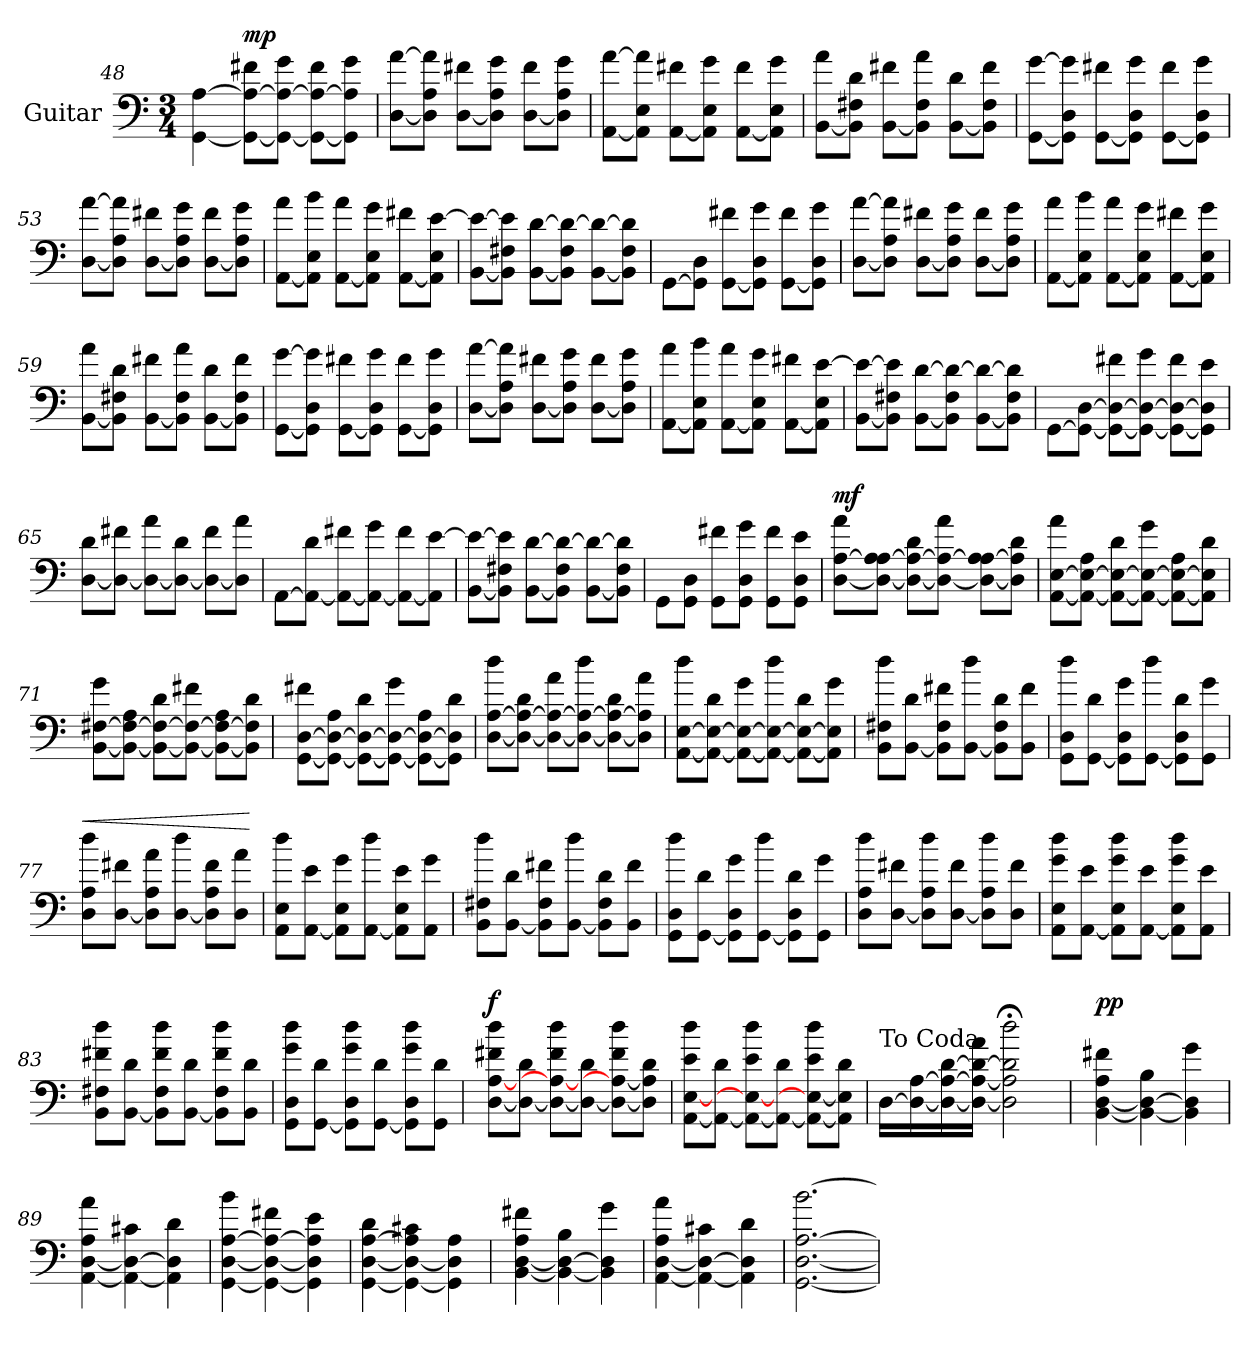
**kern	**dynam
*part1	*part1
*staff1	*staff1
*I"Guitar	*
*I'Guit.	*
*	*
*k[]	*
*M3/4	*
=48	=48
[4GG\ [4A\	.
!	!LO:DY:a
8GG_\ 8A_\ 8f#\L	mp
8GG_\ 8A_\ 8g\J	.
8GG_\ 8A_\ 8f#\L	.
8GG]\ 8A]\ 8g\J	.
!!LO:LB:g=z
=49	=49
[8D\ [8a\L	.
8D]\ 8A\ 8a]\J	.
[8D\ 8f#\L	.
8D]\ 8A\ 8g\J	.
[8D\ 8f#\L	.
8D]\ 8A\ 8g\J	.
=50	=50
[8AA\ [8a\L	.
8AA]\ 8E\ 8a]\J	.
[8AA\ 8f#\L	.
8AA]\ 8E\ 8g\J	.
[8AA\ 8f#\L	.
8AA]\ 8E\ 8g\J	.
=51	=51
[8BB\ 8a\L	.
8BB]\ 8F#\ 8d\J	.
[8BB\ 8f#\L	.
8BB]\ 8F#\ 8a\J	.
[8BB\ 8d\L	.
8BB]\ 8F#\ 8f#\J	.
=52	=52
[8GG\ [8g\L	.
8GG]\ 8D\ 8g]\J	.
[8GG\ 8f#\L	.
8GG]\ 8D\ 8g\J	.
[8GG\ 8f#\L	.
8GG]\ 8D\ 8g\J	.
=53	=53
[8D\ [8a\L	.
8D]\ 8A\ 8a]\J	.
[8D\ 8f#\L	.
8D]\ 8A\ 8g\J	.
[8D\ 8f#\L	.
8D]\ 8A\ 8g\J	.
!!LO:LB:g=z
=54	=54
[8AA\ 8a\L	.
8AA]\ 8E\ 8b\J	.
[8AA\ 8a\L	.
8AA]\ 8E\ 8g\J	.
[8AA\ 8f#\L	.
8AA]\ 8E\ [8e\J	.
!!LO:LB:g=z
=55	=55
[8BB\ 8e_\L	.
8BB]\ 8F#\ 8e]\J	.
[8BB\ [8d\L	.
8BB]\ 8F#\ 8d_\J	.
[8BB\ 8d_\L	.
8BB]\ 8F#\ 8d]\J	.
=56	=56
[8GG\L	.
8GG]\ 8D\J	.
[8GG\ 8f#\L	.
8GG]\ 8D\ 8g\J	.
[8GG\ 8f#\L	.
8GG]\ 8D\ 8g\J	.
=57	=57
[8D\ [8a\L	.
8D]\ 8A\ 8a]\J	.
[8D\ 8f#\L	.
8D]\ 8A\ 8g\J	.
[8D\ 8f#\L	.
8D]\ 8A\ 8g\J	.
=58	=58
[8AA\ 8a\L	.
8AA]\ 8E\ 8b\J	.
[8AA\ 8a\L	.
8AA]\ 8E\ 8g\J	.
[8AA\ 8f#\L	.
8AA]\ 8E\ 8g\J	.
=59	=59
[8BB\ 8a\L	.
8BB]\ 8F#\ 8d\J	.
[8BB\ 8f#\L	.
8BB]\ 8F#\ 8a\J	.
[8BB\ 8d\L	.
8BB]\ 8F#\ 8f#\J	.
!!LO:LB:g=z
=60	=60
[8GG\ [8g\L	.
8GG]\ 8D\ 8g]\J	.
[8GG\ 8f#\L	.
8GG]\ 8D\ 8g\J	.
[8GG\ 8f#\L	.
8GG]\ 8D\ 8g\J	.
=61	=61
[8D\ [8a\L	.
8D]\ 8A\ 8a]\J	.
[8D\ 8f#\L	.
8D]\ 8A\ 8g\J	.
[8D\ 8f#\L	.
8D]\ 8A\ 8g\J	.
=62	=62
[8AA\ 8a\L	.
8AA]\ 8E\ 8b\J	.
[8AA\ 8a\L	.
8AA]\ 8E\ 8g\J	.
[8AA\ 8f#\L	.
8AA]\ 8E\ [8e\J	.
=63	=63
[8BB\ 8e_\L	.
8BB]\ 8F#\ 8e]\J	.
[8BB\ [8d\L	.
8BB]\ 8F#\ 8d_\J	.
[8BB\ 8d_\L	.
8BB]\ 8F#\ 8d]\J	.
=64	=64
[8GG\L	.
8GG_\ [8D\J	.
8GG_\ 8D_\ 8f#\L	.
8GG_\ 8D_\ 8g\J	.
8GG_\ 8D_\ 8f#\L	.
8GG]\ 8D]\ 8e\J	.
!!LO:LB:g=z
=65	=65
[8D\ 8d\L	.
8D_\ 8f#\J	.
8D_\ 8a\L	.
8D_\ 8d\J	.
8D_\ 8f#\L	.
8D]\ 8a\J	.
=66	=66
[8AA\L	.
8AA_\ 8d\J	.
8AA_\ 8f#\L	.
8AA_\ 8g\J	.
8AA_\ 8f#\L	.
8AA]\ [8e\J	.
=67	=67
[8BB\ 8e_\L	.
8BB]\ 8F#\ 8e]\J	.
[8BB\ [8d\L	.
8BB]\ 8F#\ 8d_\J	.
[8BB\ 8d_\L	.
8BB]\ 8F#\ 8d]\J	.
=68	=68
8GG\L	.
8GG\ 8D\J	.
8GG\ 8f#\L	.
8GG\ 8D\ 8g\J	.
8GG\ 8f#\L	.
8GG\ 8D\ 8e\J	.
=69	=69
!	!LO:DY:a
[8D\ [8A\ 8a\L	mf
8D_\ 8A]\ [8A\J	.
8D_\ 8A_\ 8d\L	.
8D_\ 8A_\ 8a\J	.
8D_\ 8A]\ [8A\L	.
8D]\ 8A]\ 8d\J	.
!!LO:LB:g=z
=70	=70
[8AA\ [8E\ 8a\L	.
8AA_\ 8E_\ 8A\J	.
8AA_\ 8E_\ 8d\L	.
8AA_\ 8E_\ 8g\J	.
8AA_\ 8E_\ 8A\L	.
8AA]\ 8E]\ 8d\J	.
=71	=71
[8BB\ [8F#\ 8g\L	.
8BB_\ 8F#_\ 8A\J	.
8BB_\ 8F#_\ 8d\L	.
8BB_\ 8F#_\ 8f#\J	.
8BB_\ 8F#_\ 8A\L	.
8BB]\ 8F#]\ 8d\J	.
=72	=72
[8GG\ [8D\ 8f#\L	.
8GG_\ 8D_\ 8A\J	.
8GG_\ 8D_\ 8d\L	.
8GG_\ 8D_\ 8g\J	.
8GG_\ 8D_\ 8A\L	.
8GG]\ 8D]\ 8d\J	.
=73	=73
[8D\ [8A\ 8dd\L	.
8D_\ 8A_\ 8d\J	.
8D_\ 8A_\ 8a\L	.
8D_\ 8A_\ 8dd\J	.
8D_\ 8A_\ 8d\L	.
8D]\ 8A]\ 8a\J	.
!!LO:LB:g=z
=74	=74
[8AA\ [8E\ 8dd\L	.
8AA_\ 8E_\ 8d\J	.
8AA_\ 8E_\ 8g\L	.
8AA_\ 8E_\ 8dd\J	.
8AA_\ 8E_\ 8d\L	.
8AA]\ 8E]\ 8g\J	.
=75	=75
8BB\ 8F#\ 8dd\L	.
[8BB\ 8d\J	.
8BB]\ 8F#\ 8f#\L	.
[8BB\ 8dd\J	.
8BB]\ 8F#\ 8d\L	.
8BB\ 8f#\J	.
=76	=76
8GG\ 8D\ 8dd\L	.
[8GG\ 8d\J	.
8GG]\ 8D\ 8g\L	.
[8GG\ 8dd\J	.
8GG]\ 8D\ 8d\L	.
8GG\ 8g\J	.
=77	=77
!	!LO:HP:a
8D\ 8A\ 8dd\L	<
[8D\ 8f#\J	.
8D]\ 8A\ 8a\L	.
[8D\ 8dd\J	.
8D]\ 8A\ 8f#\L	.
8D\ 8a\J	.
.	[
=78	=78
8AA\ 8E\ 8dd\L	.
[8AA\ 8e\J	.
8AA]\ 8E\ 8g\L	.
[8AA\ 8dd\J	.
8AA]\ 8E\ 8e\L	.
8AA\ 8g\J	.
!!LO:PB:g=z
=79	=79
8BB\ 8F#\ 8dd\L	.
[8BB\ 8d\J	.
8BB]\ 8F#\ 8f#\L	.
[8BB\ 8dd\J	.
8BB]\ 8F#\ 8d\L	.
8BB\ 8f#\J	.
=80	=80
8GG\ 8D\ 8dd\L	.
[8GG\ 8d\J	.
8GG]\ 8D\ 8g\L	.
[8GG\ 8dd\J	.
8GG]\ 8D\ 8d\L	.
8GG\ 8g\J	.
=81	=81
8D\ 8A\ 8dd\L	.
[8D\ 8f#\J	.
8D]\ 8A\ 8dd\L	.
[8D\ 8f#\J	.
8D]\ 8A\ 8dd\L	.
8D\ 8f#\J	.
=82	=82
8AA\ 8E\ 8g\ 8dd\L	.
[8AA\ 8e\J	.
8AA]\ 8E\ 8g\ 8dd\L	.
[8AA\ 8e\J	.
8AA]\ 8E\ 8g\ 8dd\L	.
8AA\ 8e\J	.
=83	=83
8BB\ 8F#\ 8f#\ 8dd\L	.
[8BB\ 8d\J	.
8BB]\ 8F#\ 8f#\ 8dd\L	.
[8BB\ 8d\J	.
8BB]\ 8F#\ 8f#\ 8dd\L	.
8BB\ 8d\J	.
!!LO:LB:g=z
=84	=84
8GG\ 8D\ 8g\ 8dd\L	.
[8GG\ 8d\J	.
8GG]\ 8D\ 8g\ 8dd\L	.
[8GG\ 8d\J	.
8GG]\ 8D\ 8g\ 8dd\L	.
8GG\ 8d\J	.
=85	=85
!	!LO:DY:a
[8D\ [8A\ 8f#\ 8dd\L	f
8D_\ 8d\J	.
8D_\ 8A_\ 8f#\ 8dd\L	.
8D_\ 8d\J	.
8D_\ 8A_\ 8f#\ 8dd\L	.
8D]\ 8A]\ 8d\J	.
=86	=86
[8AA\ [8E\ 8e\ 8dd\L	.
8AA_\ 8d\J	.
8AA_\ 8E_\ 8e\ 8dd\L	.
8AA_\ 8d\J	.
8AA_\ 8E_\ 8e\ 8dd\L	.
8AA]\ 8E]\ 8d\J	.
=87	=87
!LO:TX:a:t=To Coda	!
[16D\LL	.
16D_\ [16A\	.
16D_\ 16A_\ [16d\	.
16D_\ 16A_\ 16d_\ 16a\JJ	.
2D];<\ 2A];<\ 2d];<\ 2dd;<\	.
=88	=88
!	!LO:DY:a
[4BB\ [4D\ 4A\ 4f#\	pp
4BB_\ 4D_\ 4B\	.
4BB]\ 4D]\ 4g\	.
=89	=89
[4AA\ [4D\ 4A\ 4a\	.
4AA_\ 4D_\ 4c#\	.
4AA]\ 4D]\ 4d\	.
!!LO:LB:g=z
=90	=90
[4GG\ [4D\ [4A\ 4b\	.
4GG_\ 4D_\ 4A_\ 4f#\	.
4GG]\ 4D]\ 4A]\ 4e\	.
=91	=91
[4GG\ [4D\ [4A\ 4d\	.
4GG_\ 4D_\ 4A]\ 4c#\	.
4GG]\ 4D]\ 4A\	.
=92	=92
[4BB\ [4D\ 4A\ 4f#\	.
4BB_\ 4D_\ 4B\	.
4BB]\ 4D]\ 4g\	.
=93	=93
[4AA\ [4D\ 4A\ 4a\	.
4AA_\ 4D_\ 4c#\	.
4AA]\ 4D]\ 4d\	.
=94	=94
[2.GG\ [2.D\ [2.A\ [2.b\	.
=	=
*-	*-
